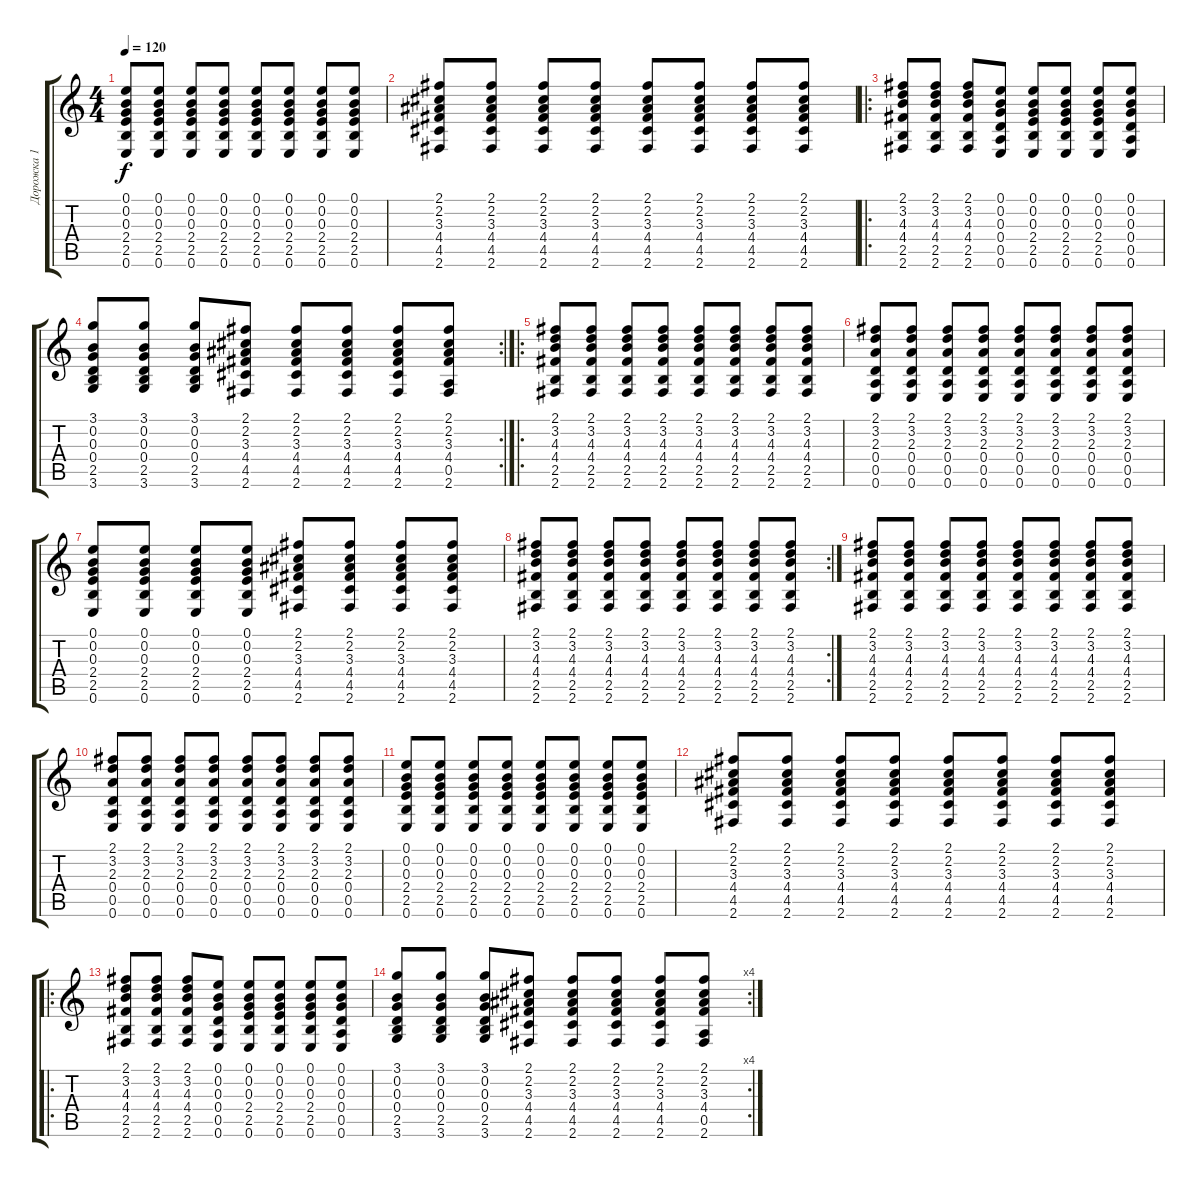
\track ("Дорожка 1" "Дорожка 1") {instrument acousticguitarsteel}
\staff {score tabs}
\tuning (E4 B3 G3 D3 A2 E2) {hide}
\ts (4 4)
\tempo 120
\clef g2
\ks c
(0.1 0.2 0.3 2.4 2.5 0.6).8{dy f} (0.1 0.2 0.3 2.4 2.5 0.6).8 (0.1 0.2 0.3 2.4 2.5 0.6).8 (0.1 0.2 0.3 2.4 2.5 0.6).8 (0.1 0.2 0.3 2.4 2.5 0.6).8 (0.1 0.2 0.3 2.4 2.5 0.6).8 (0.1 0.2 0.3 2.4 2.5 0.6).8 (0.1 0.2 0.3 2.4 2.5 0.6).8 |
(2.1 2.2 3.3 4.4 4.5 2.6).8 (2.1 2.2 3.3 4.4 4.5 2.6).8 (2.1 2.2 3.3 4.4 4.5 2.6).8 (2.1 2.2 3.3 4.4 4.5 2.6).8 (2.1 2.2 3.3 4.4 4.5 2.6).8 (2.1 2.2 3.3 4.4 4.5 2.6).8 (2.1 2.2 3.3 4.4 4.5 2.6).8 (2.1 2.2 3.3 4.4 4.5 2.6).8 |
\ro
(2.1 3.2 4.3 4.4 2.5 2.6).8 (2.1 3.2 4.3 4.4 2.5 2.6).8 (2.1 3.2 4.3 4.4 2.5 2.6).8 (0.1 0.2 0.3 0.4 0.5 0.6).8 (0.1 0.2 0.3 2.4 2.5 0.6).8 (0.1 0.2 0.3 2.4 2.5 0.6).8 (0.1 0.2 0.3 2.4 2.5 0.6).8 (0.1 0.2 0.3 0.4 0.5 0.6).8 |
\rc 2
(3.1 0.2 0.3 0.4 2.5 3.6).8 (3.1 0.2 0.3 0.4 2.5 3.6).8 (3.1 0.2 0.3 0.4 2.5 3.6).8 (2.1 2.2 3.3 4.4 4.5 2.6).8 (2.1 2.2 3.3 4.4 4.5 2.6).8 (2.1 2.2 3.3 4.4 4.5 2.6).8 (2.1 2.2 3.3 4.4 4.5 2.6).8 (2.1 2.2 3.3 4.4 0.5 2.6).8 |
\ro
(2.1 3.2 4.3 4.4 2.5 2.6).8 (2.1 3.2 4.3 4.4 2.5 2.6).8 (2.1 3.2 4.3 4.4 2.5 2.6).8 (2.1 3.2 4.3 4.4 2.5 2.6).8 (2.1 3.2 4.3 4.4 2.5 2.6).8 (2.1 3.2 4.3 4.4 2.5 2.6).8 (2.1 3.2 4.3 4.4 2.5 2.6).8 (2.1 3.2 4.3 4.4 2.5 2.6).8 |
(2.1 3.2 2.3 0.4 0.5 0.6).8 (2.1 3.2 2.3 0.4 0.5 0.6).8 (2.1 3.2 2.3 0.4 0.5 0.6).8 (2.1 3.2 2.3 0.4 0.5 0.6).8 (2.1 3.2 2.3 0.4 0.5 0.6).8 (2.1 3.2 2.3 0.4 0.5 0.6).8 (2.1 3.2 2.3 0.4 0.5 0.6).8 (2.1 3.2 2.3 0.4 0.5 0.6).8 |
(0.1 0.2 0.3 2.4 2.5 0.6).8 (0.1 0.2 0.3 2.4 2.5 0.6).8 (0.1 0.2 0.3 2.4 2.5 0.6).8 (0.1 0.2 0.3 2.4 2.5 0.6).8 (2.1 2.2 3.3 4.4 4.5 2.6).8 (2.1 2.2 3.3 4.4 4.5 2.6).8 (2.1 2.2 3.3 4.4 4.5 2.6).8 (2.1 2.2 3.3 4.4 4.5 2.6).8 |
\rc 2
(2.1 3.2 4.3 4.4 2.5 2.6).8 (2.1 3.2 4.3 4.4 2.5 2.6).8 (2.1 3.2 4.3 4.4 2.5 2.6).8 (2.1 3.2 4.3 4.4 2.5 2.6).8 (2.1 3.2 4.3 4.4 2.5 2.6).8 (2.1 3.2 4.3 4.4 2.5 2.6).8 (2.1 3.2 4.3 4.4 2.5 2.6).8 (2.1 3.2 4.3 4.4 2.5 2.6).8 |
(2.1 3.2 4.3 4.4 2.5 2.6).8 (2.1 3.2 4.3 4.4 2.5 2.6).8 (2.1 3.2 4.3 4.4 2.5 2.6).8 (2.1 3.2 4.3 4.4 2.5 2.6).8 (2.1 3.2 4.3 4.4 2.5 2.6).8 (2.1 3.2 4.3 4.4 2.5 2.6).8 (2.1 3.2 4.3 4.4 2.5 2.6).8 (2.1 3.2 4.3 4.4 2.5 2.6).8 |
(2.1 3.2 2.3 0.4 0.5 0.6).8 (2.1 3.2 2.3 0.4 0.5 0.6).8 (2.1 3.2 2.3 0.4 0.5 0.6).8 (2.1 3.2 2.3 0.4 0.5 0.6).8 (2.1 3.2 2.3 0.4 0.5 0.6).8 (2.1 3.2 2.3 0.4 0.5 0.6).8 (2.1 3.2 2.3 0.4 0.5 0.6).8 (2.1 3.2 2.3 0.4 0.5 0.6).8 |
(0.1 0.2 0.3 2.4 2.5 0.6).8 (0.1 0.2 0.3 2.4 2.5 0.6).8 (0.1 0.2 0.3 2.4 2.5 0.6).8 (0.1 0.2 0.3 2.4 2.5 0.6).8 (0.1 0.2 0.3 2.4 2.5 0.6).8 (0.1 0.2 0.3 2.4 2.5 0.6).8 (0.1 0.2 0.3 2.4 2.5 0.6).8 (0.1 0.2 0.3 2.4 2.5 0.6).8 |
(2.1 2.2 3.3 4.4 4.5 2.6).8 (2.1 2.2 3.3 4.4 4.5 2.6).8 (2.1 2.2 3.3 4.4 4.5 2.6).8 (2.1 2.2 3.3 4.4 4.5 2.6).8 (2.1 2.2 3.3 4.4 4.5 2.6).8 (2.1 2.2 3.3 4.4 4.5 2.6).8 (2.1 2.2 3.3 4.4 4.5 2.6).8 (2.1 2.2 3.3 4.4 4.5 2.6).8 |
\ro
(2.1 3.2 4.3 4.4 2.5 2.6).8 (2.1 3.2 4.3 4.4 2.5 2.6).8 (2.1 3.2 4.3 4.4 2.5 2.6).8 (0.1 0.2 0.3 0.4 0.5 0.6).8 (0.1 0.2 0.3 2.4 2.5 0.6).8 (0.1 0.2 0.3 2.4 2.5 0.6).8 (0.1 0.2 0.3 2.4 2.5 0.6).8 (0.1 0.2 0.3 0.4 0.5 0.6).8 |
\rc 4
(3.1 0.2 0.3 0.4 2.5 3.6).8 (3.1 0.2 0.3 0.4 2.5 3.6).8 (3.1 0.2 0.3 0.4 2.5 3.6).8 (2.1 2.2 3.3 4.4 4.5 2.6).8 (2.1 2.2 3.3 4.4 4.5 2.6).8 (2.1 2.2 3.3 4.4 4.5 2.6).8 (2.1 2.2 3.3 4.4 4.5 2.6).8 (2.1 2.2 3.3 4.4 0.5 2.6).8
